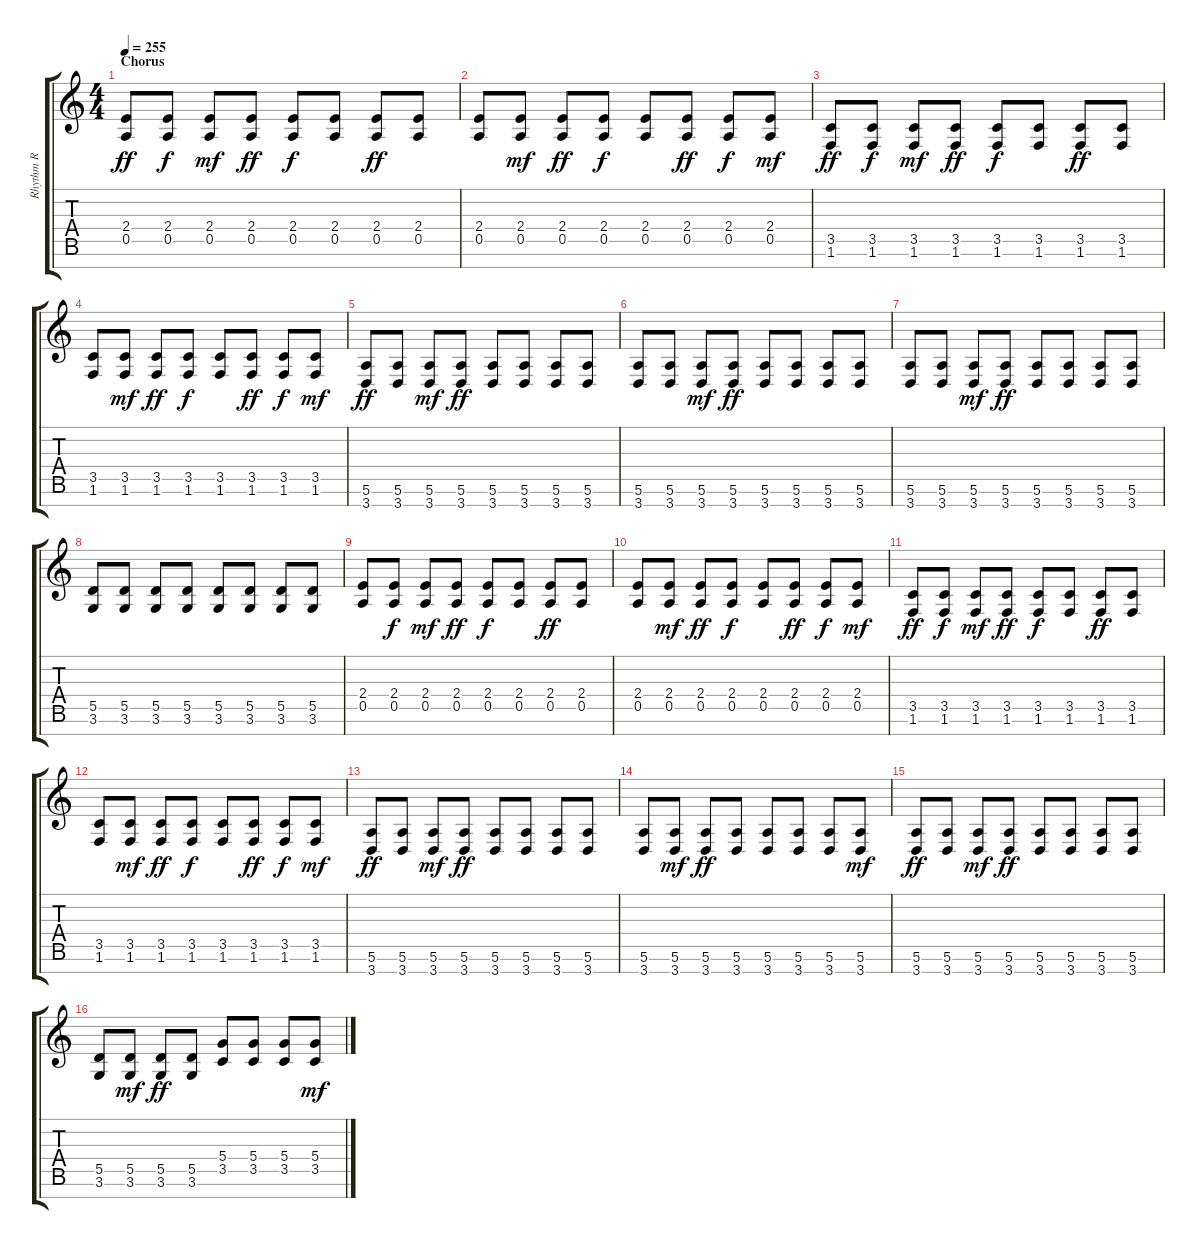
\track ("Rhythm R" "Rhythm R") {instrument overdrivenguitar}
\staff {score tabs}
\tuning (E4 B3 G3 D3 A2 E2 B1) {hide}
\ts (4 4)
\section ("" "Chorus")
\tempo 255
\clef g2
\ks c
(2.4 0.5).8{dy ff} (2.4 0.5).8{dy f} (2.4 0.5).8{dy mf} (2.4 0.5).8{dy ff} (2.4 0.5).8{dy f} (2.4 0.5).8 (2.4 0.5).8{dy ff} (2.4 0.5).8 |
(2.4 0.5).8 (2.4 0.5).8{dy mf} (2.4 0.5).8{dy ff} (2.4 0.5).8{dy f} (2.4 0.5).8 (2.4 0.5).8{dy ff} (2.4 0.5).8{dy f} (2.4 0.5).8{dy mf} |
(3.5 1.6).8{dy ff} (3.5 1.6).8{dy f} (3.5 1.6).8{dy mf} (3.5 1.6).8{dy ff} (3.5 1.6).8{dy f} (3.5 1.6).8 (3.5 1.6).8{dy ff} (3.5 1.6).8 |
(3.5 1.6).8 (3.5 1.6).8{dy mf} (3.5 1.6).8{dy ff} (3.5 1.6).8{dy f} (3.5 1.6).8 (3.5 1.6).8{dy ff} (3.5 1.6).8{dy f} (3.5 1.6).8{dy mf} |
(5.6 3.7).8{dy ff} (5.6 3.7).8 (5.6 3.7).8{dy mf} (5.6 3.7).8{dy ff} (5.6 3.7).8 (5.6 3.7).8 (5.6 3.7).8 (5.6 3.7).8 |
(5.6 3.7).8 (5.6 3.7).8 (5.6 3.7).8{dy mf} (5.6 3.7).8{dy ff} (5.6 3.7).8 (5.6 3.7).8 (5.6 3.7).8 (5.6 3.7).8 |
(5.6 3.7).8 (5.6 3.7).8 (5.6 3.7).8{dy mf} (5.6 3.7).8{dy ff} (5.6 3.7).8 (5.6 3.7).8 (5.6 3.7).8 (5.6 3.7).8 |
(5.5 3.6).8 (5.5 3.6).8 (5.5 3.6).8 (5.5 3.6).8 (5.5 3.6).8 (5.5 3.6).8 (5.5 3.6).8 (5.5 3.6).8 |
(2.4 0.5).8 (2.4 0.5).8{dy f} (2.4 0.5).8{dy mf} (2.4 0.5).8{dy ff} (2.4 0.5).8{dy f} (2.4 0.5).8 (2.4 0.5).8{dy ff} (2.4 0.5).8 |
(2.4 0.5).8 (2.4 0.5).8{dy mf} (2.4 0.5).8{dy ff} (2.4 0.5).8{dy f} (2.4 0.5).8 (2.4 0.5).8{dy ff} (2.4 0.5).8{dy f} (2.4 0.5).8{dy mf} |
(3.5 1.6).8{dy ff} (3.5 1.6).8{dy f} (3.5 1.6).8{dy mf} (3.5 1.6).8{dy ff} (3.5 1.6).8{dy f} (3.5 1.6).8 (3.5 1.6).8{dy ff} (3.5 1.6).8 |
(3.5 1.6).8 (3.5 1.6).8{dy mf} (3.5 1.6).8{dy ff} (3.5 1.6).8{dy f} (3.5 1.6).8 (3.5 1.6).8{dy ff} (3.5 1.6).8{dy f} (3.5 1.6).8{dy mf} |
(5.6 3.7).8{dy ff} (5.6 3.7).8 (5.6 3.7).8{dy mf} (5.6 3.7).8{dy ff} (5.6 3.7).8 (5.6 3.7).8 (5.6 3.7).8 (5.6 3.7).8 |
(5.6 3.7).8 (5.6 3.7).8{dy mf} (5.6 3.7).8{dy ff} (5.6 3.7).8 (5.6 3.7).8 (5.6 3.7).8 (5.6 3.7).8 (5.6 3.7).8{dy mf} |
(5.6 3.7).8{dy ff} (5.6 3.7).8 (5.6 3.7).8{dy mf} (5.6 3.7).8{dy ff} (5.6 3.7).8 (5.6 3.7).8 (5.6 3.7).8 (5.6 3.7).8 |
(5.5 3.6).8 (5.5 3.6).8{dy mf} (5.5 3.6).8{dy ff} (5.5 3.6).8 (5.4 3.5).8 (5.4 3.5).8 (5.4 3.5).8 (5.4 3.5).8{dy mf}
